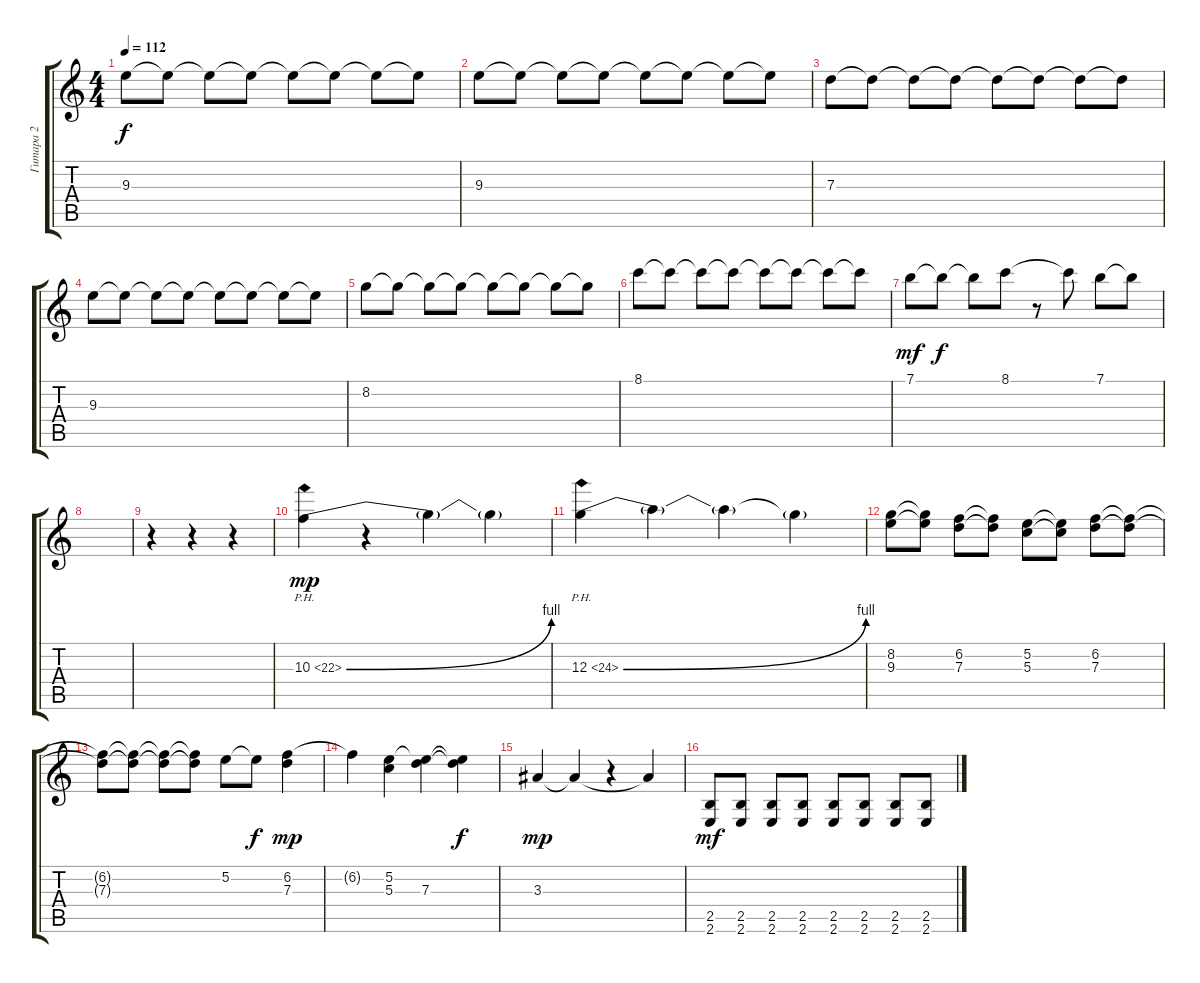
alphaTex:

\track ("Гитара 2" "Гитара 2") {instrument distortionguitar}
\staff {score tabs}
\tuning (E4 B3 G3 D3 A2 D2) {hide}
\ts (4 4)
\tempo 112
\clef g2
\ks c
9.3.8{dy f} 9.3{t}.8 9.3{t}.8 9.3{t}.8 9.3{t}.8 9.3{t}.8 9.3{t}.8 9.3{t}.8 |
9.3.8 9.3{t}.8 9.3{t}.8 9.3{t}.8 9.3{t}.8 9.3{t}.8 9.3{t}.8 9.3{t}.8 |
7.3.8 7.3{t}.8 7.3{t}.8 7.3{t}.8 7.3{t}.8 7.3{t}.8 7.3{t}.8 7.3{t}.8 |
9.3.8 9.3{t}.8 9.3{t}.8 9.3{t}.8 9.3{t}.8 9.3{t}.8 9.3{t}.8 9.3{t}.8 |
8.2.8 8.2{t}.8 8.2{t}.8 8.2{t}.8 8.2{t}.8 8.2{t}.8 8.2{t}.8 8.2{t}.8 |
8.1.8 8.1{t}.8 8.1{t}.8 8.1{t}.8 8.1{t}.8 8.1{t}.8 8.1{t}.8 8.1{t}.8 |
7.1.8{dy mf} 7.1{t}.8{dy f} 7.1{t}.8 8.1.8 r.8 8.1{t}.8 7.1.8 7.1{t}.8 |
|
r.4 r.4 r.4 |
10.3{be (bend 0 0 60 4) ph 12}.4{dy mp} r.4 10.3{t}.4 10.3{t}.4 |
12.3{be (bend 0 0 60 4) ph 12}.4 12.3{t}.4 12.3{t}.4 12.3{t}.4 |
(8.2 9.3).8 (8.2{t} 9.3{t}).8 (6.2 7.3).8 (6.2{t} 7.3{t}).8 (5.2 5.3).8 (5.2{t} 5.3{t}).8 (6.2 7.3).8 (6.2{t} 7.3{t}).8 |
(6.2{t} 7.3{t}).8 (6.2{t} 7.3{t}).8 (6.2{t} 7.3{t}).8 (6.2{t} 7.3{t}).8 5.2.8 5.2{t}.8{dy f} (6.2 7.3).4{dy mp} |
6.2{t}.4 (5.2 5.3).4 (5.2{t} 7.3).4 (5.2{t} 7.3{t}).4{dy f} |
3.3.4{dy mp} 3.3{t}.4 r.4 3.3{t}.4 |
(2.5 2.6).8{dy mf} (2.5 2.6).8 (2.5 2.6).8 (2.5 2.6).8 (2.5 2.6).8 (2.5 2.6).8 (2.5 2.6).8 (2.5 2.6).8
